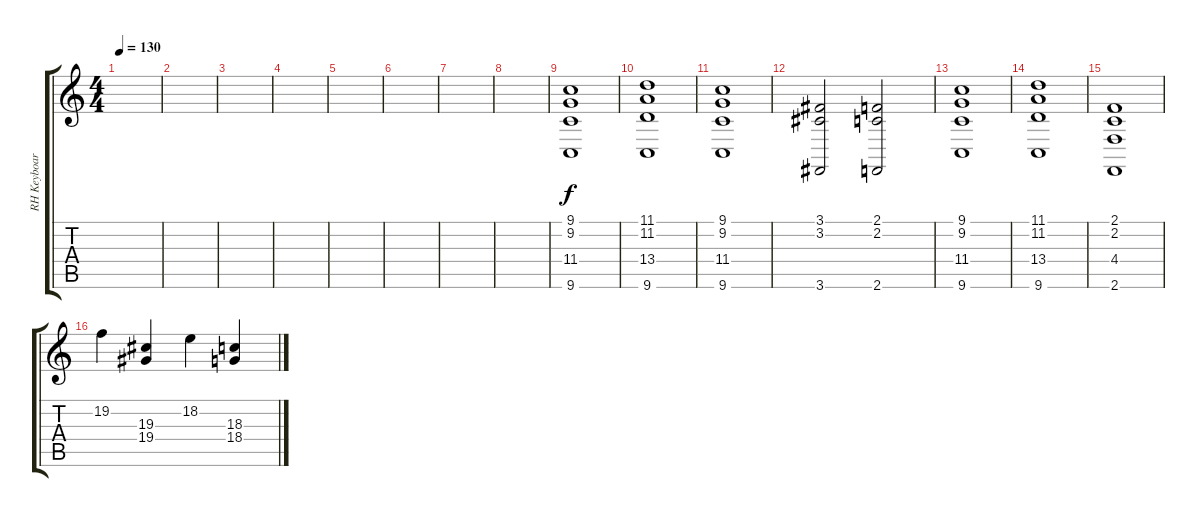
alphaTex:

\track ("RH Keyboard" "RH Keyboar") {instrument stringensemble1}
\staff {score tabs}
\tuning (Eb4 Bb3 Gb3 Db3 Ab2 Eb2) {hide}
\ts (4 4)
\tempo 130
\clef g2
\ks c
|
|
|
|
|
|
|
|
(9.1 9.2 11.4 9.6).1{volume 11 instrument choiraahs} |
(11.1 11.2 13.4 9.6).1 |
(9.1 9.2 11.4 9.6).1 |
(3.1 3.2 3.6).2 (2.1 2.2 2.6).2 |
(9.1 9.2 11.4 9.6).1{instrument choiraahs} |
(11.1 11.2 13.4 9.6).1 |
(2.1 2.2 4.4 2.6).1 |
19.2.4{volume 13 instrument synthbrass1} (19.3 19.4).4 18.2.4 (18.3 18.4).4
